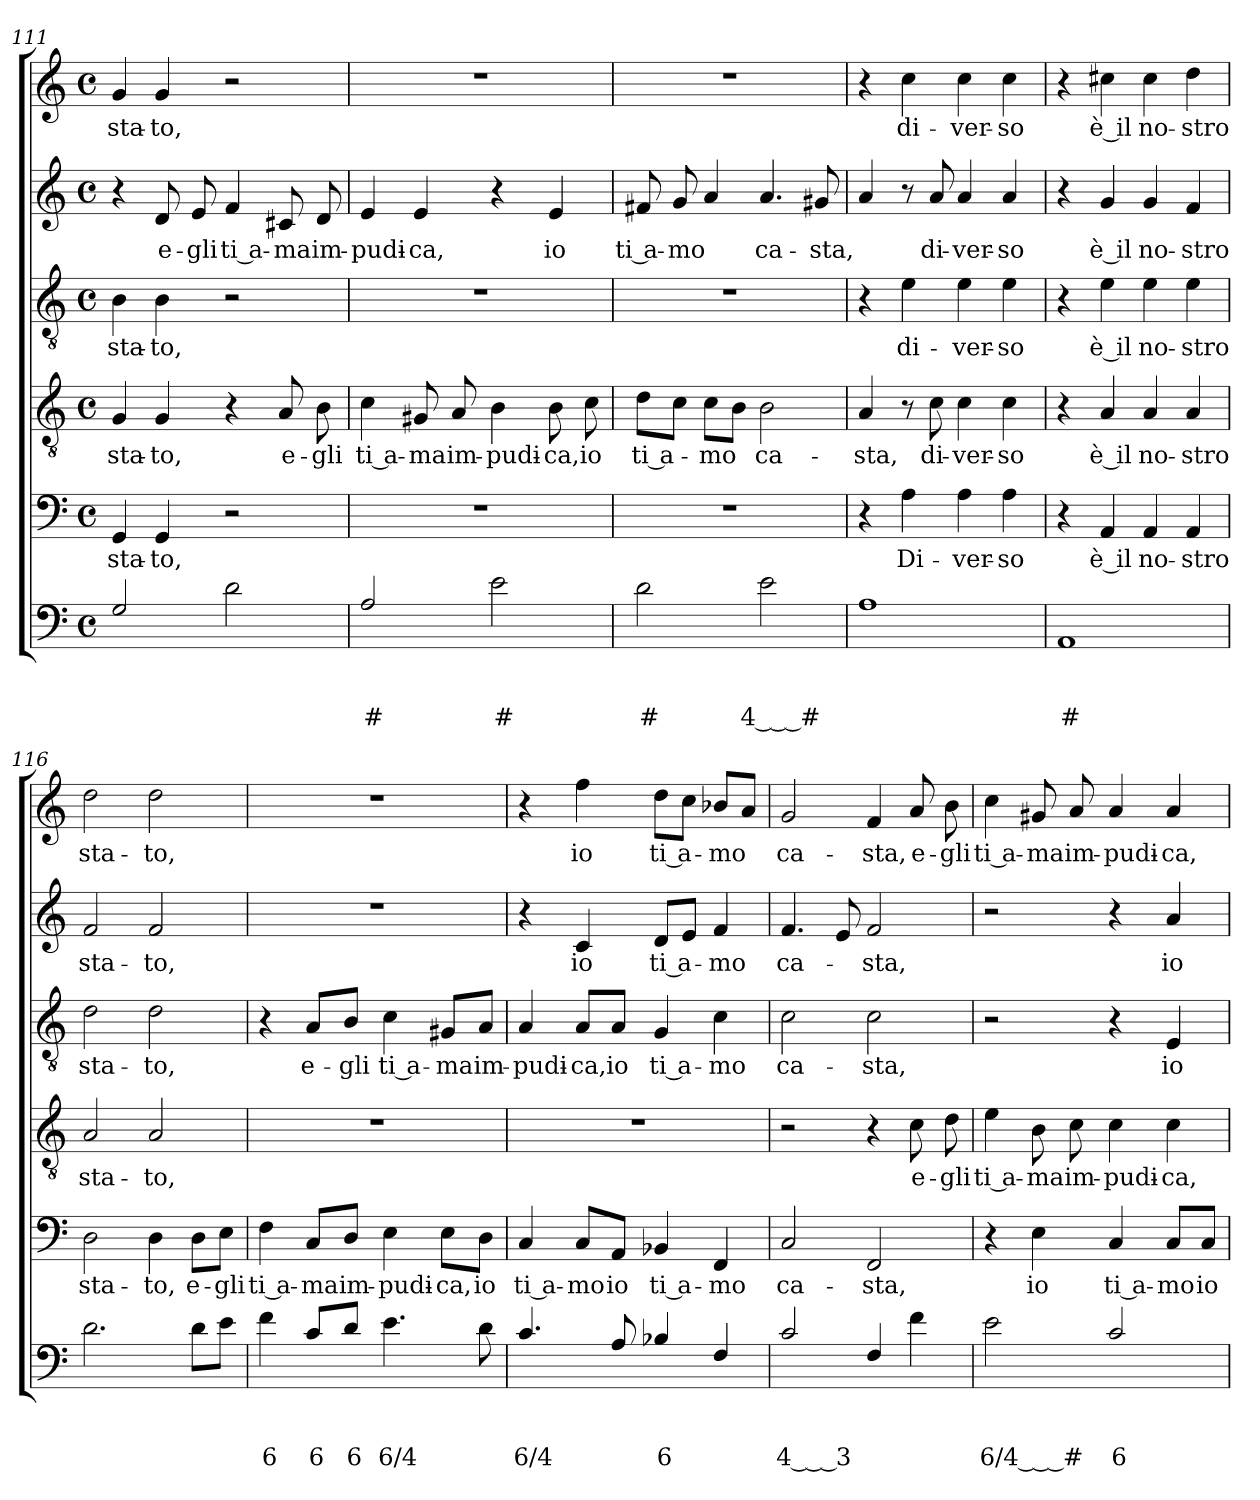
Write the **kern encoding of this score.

**kern	**text	**text	**text	**kern	**text	**kern	**text	**kern	**text	**kern	**text	**kern	**text
*part6	*part6	*part6	*part6	*part5	*part5	*part4	*part4	*part3	*part3	*part2	*part2	*part1	*part1
*staff6	*staff6	*staff6	*staff6	*staff5	*staff5	*staff4	*staff4	*staff3	*staff3	*staff2	*staff2	*staff1	*staff1
*clefF4	*	*	*	*clefF4	*	*clefGv2	*	*clefGv2	*	*clefG2	*	*clefG2	*
*ITrd8c14	*	*	*	*	*	*	*	*	*	*	*	*	*
*k[]	*	*	*	*k[]	*	*k[]	*	*k[]	*	*k[]	*	*k[]	*
*C:	*	*	*	*C:	*	*C:	*	*C:	*	*C:	*	*C:	*
*M4/4	*	*	*	*M4/4	*	*M4/4	*	*M4/4	*	*M4/4	*	*M4/4	*
*met(c)	*	*	*	*met(c)	*	*met(c)	*	*met(c)	*	*met(c)	*	*met(c)	*
=111	=111	=111	=111	=111	=111	=111	=111	=111	=111	=111	=111	=111	=111
!	!	!	!	!	!LO:LY:b	!	!LO:LY:b	!	!LO:LY:b	!	!	!	!LO:LY:b
2GG/	.	.	.	4GG/	sta-	4G/	sta-	4B\	sta-	4r	.	4g/	sta-
!	!	!	!	!	!LO:LY:b	!	!LO:LY:b	!	!LO:LY:b	!	!LO:LY:b	!	!LO:LY:b
.	.	.	.	4GG/	-to,	4G/	-to,	4B\	-to,	8d/	e-	4g/	-to,
!	!	!	!	!	!	!	!	!	!	!	!LO:LY:b	!	!
.	.	.	.	.	.	.	.	.	.	8e/	-gli	.	.
!	!	!	!	!	!	!	!	!	!	!	!LO:LY:b	!	!
2D\	.	.	.	2r	.	4r	.	2r	.	4f/	ti a-	2r	.
!	!	!	!	!	!	!	!LO:LY:b	!	!	!	!LO:LY:b	!	!
.	.	.	.	.	.	8A/	e-	.	.	8c#X/	-ma	.	.
!	!	!	!	!	!	!	!LO:LY:b	!	!	!	!LO:LY:b	!	!
.	.	.	.	.	.	8B\	-gli	.	.	8d/	im-	.	.
=112	=112	=112	=112	=112	=112	=112	=112	=112	=112	=112	=112	=112	=112
!	!	!	!LO:LY:b	!	!	!	!LO:LY:b	!	!	!	!LO:LY:b	!	!
2AA/	.	.	#	1r	.	4c\	ti a-	1r	.	4e/	-pudi-	1r	.
!	!	!	!	!	!	!	!LO:LY:b	!	!	!	!LO:LY:b	!	!
.	.	.	.	.	.	8G#X/	-ma	.	.	4e/	-ca,	.	.
!	!	!	!	!	!	!	!LO:LY:b	!	!	!	!	!	!
.	.	.	.	.	.	8A/	im-	.	.	.	.	.	.
!	!	!	!LO:LY:b	!	!	!	!LO:LY:b	!	!	!	!	!	!
2E\	.	.	#	.	.	4B\	-pudi-	.	.	4r	.	.	.
!	!	!	!	!	!	!	!LO:LY:b	!	!	!	!LO:LY:b	!	!
.	.	.	.	.	.	8B\	-ca,	.	.	4e/	io	.	.
!	!	!	!	!	!	!	!LO:LY:b	!	!	!	!	!	!
.	.	.	.	.	.	8c\	io	.	.	.	.	.	.
=113	=113	=113	=113	=113	=113	=113	=113	=113	=113	=113	=113	=113	=113
!	!	!	!LO:LY:b	!	!	!	!LO:LY:b	!	!	!	!LO:LY:b	!	!
2D\	.	.	#	1r	.	8d\L	ti a-	1r	.	8f#X/	ti a-	1r	.
!	!	!	!	!	!	!	!	!	!	!	!LO:LY:b	!	!
.	.	.	.	.	.	8c\J	.	.	.	8g/	-mo	.	.
!	!	!	!	!	!	!	!LO:LY:b	!	!	!	!	!	!
.	.	.	.	.	.	8c\L	-mo	.	.	4a/	.	.	.
.	.	.	.	.	.	8B\J	.	.	.	.	.	.	.
!	!	!	!LO:LY:b	!	!	!	!LO:LY:b	!	!	!	!LO:LY:b	!	!
2E\	.	.	4___#	.	.	2B\	ca-	.	.	4.a/	ca-	.	.
!	!	!	!	!	!	!	!	!	!	!	!LO:LY:b	!	!
.	.	.	.	.	.	.	.	.	.	8g#X/	-sta,	.	.
!!LO:LB:g=z
=114	=114	=114	=114	=114	=114	=114	=114	=114	=114	=114	=114	=114	=114
!	!	!	!	!	!	!	!LO:LY:b	!	!	!	!	!	!
1AA	.	.	.	4r	.	4A/	-sta,	4r	.	4a/	.	4r	.
!	!	!	!	!	!LO:LY:b	!	!	!	!LO:LY:b	!	!	!	!LO:LY:b
.	.	.	.	4A\	Di-	8r	.	4e\	di-	8r	.	4cc\	di-
!	!	!	!	!	!	!	!LO:LY:b	!	!	!	!LO:LY:b	!	!
.	.	.	.	.	.	8c\	di-	.	.	8a/	di-	.	.
!	!	!	!	!	!LO:LY:b	!	!LO:LY:b	!	!LO:LY:b	!	!LO:LY:b	!	!LO:LY:b
.	.	.	.	4A\	-ver-	4c\	-ver-	4e\	-ver-	4a/	-ver-	4cc\	-ver-
!	!	!	!	!	!LO:LY:b	!	!LO:LY:b	!	!LO:LY:b	!	!LO:LY:b	!	!LO:LY:b
.	.	.	.	4A\	-so	4c\	-so	4e\	-so	4a/	-so	4cc\	-so
=115	=115	=115	=115	=115	=115	=115	=115	=115	=115	=115	=115	=115	=115
!	!	!	!LO:LY:b	!	!	!	!	!	!	!	!	!	!
1AAA	.	.	#	4r	.	4r	.	4r	.	4r	.	4r	.
!	!	!	!	!	!LO:LY:b	!	!LO:LY:b	!	!LO:LY:b	!	!LO:LY:b	!	!LO:LY:b
.	.	.	.	4AA/	è il	4A/	è il	4e\	è il	4g/	è il	4cc#X\	è il
!	!	!	!	!	!LO:LY:b	!	!LO:LY:b	!	!LO:LY:b	!	!LO:LY:b	!	!LO:LY:b
.	.	.	.	4AA/	no-	4A/	no-	4e\	no-	4g/	no-	4cc#\	no-
!	!	!	!	!	!LO:LY:b	!	!LO:LY:b	!	!LO:LY:b	!	!LO:LY:b	!	!LO:LY:b
.	.	.	.	4AA/	-stro	4A/	-stro	4e\	-stro	4f/	-stro	4dd\	-stro
=116	=116	=116	=116	=116	=116	=116	=116	=116	=116	=116	=116	=116	=116
!	!	!	!	!	!LO:LY:b	!	!LO:LY:b	!	!LO:LY:b	!	!LO:LY:b	!	!LO:LY:b
2.D\	.	.	.	2D\	sta-	2A/	sta-	2d\	sta-	2f/	sta-	2dd\	sta-
!	!	!	!	!	!LO:LY:b	!	!LO:LY:b	!	!LO:LY:b	!	!LO:LY:b	!	!LO:LY:b
.	.	.	.	4D\	-to,	2A/	-to,	2d\	-to,	2f/	-to,	2dd\	-to,
!	!	!	!	!	!LO:LY:b	!	!	!	!	!	!	!	!
8D\L	.	.	.	8D\L	e-	.	.	.	.	.	.	.	.
!	!	!	!	!	!LO:LY:b	!	!	!	!	!	!	!	!
8E\J	.	.	.	8E\J	-gli	.	.	.	.	.	.	.	.
=117	=117	=117	=117	=117	=117	=117	=117	=117	=117	=117	=117	=117	=117
!	!	!	!LO:LY:b	!	!LO:LY:b	!	!	!	!	!	!	!	!
4F\	.	.	6	4F\	ti a-	1r	.	4r	.	1r	.	1r	.
!	!	!	!LO:LY:b	!	!LO:LY:b	!	!	!	!LO:LY:b	!	!	!	!
8C/L	.	.	6	8C/L	-ma	.	.	8A/L	e-	.	.	.	.
!	!	!	!LO:LY:b	!	!LO:LY:b	!	!	!	!LO:LY:b	!	!	!	!
8D/J	.	.	6	8D/J	im-	.	.	8B/J	-gli	.	.	.	.
!	!	!	!LO:LY:b	!	!LO:LY:b	!	!	!	!LO:LY:b	!	!	!	!
4.E\	.	.	6/4	4E\	-pudi-	.	.	4c\	ti a-	.	.	.	.
!	!	!	!	!	!LO:LY:b	!	!	!	!LO:LY:b	!	!	!	!
.	.	.	.	8E\L	-ca,	.	.	8G#X/L	-ma	.	.	.	.
!	!	!	!	!	!LO:LY:b	!	!	!	!LO:LY:b	!	!	!	!
8D\	.	.	.	8D\J	io	.	.	8A/J	im-	.	.	.	.
=118	=118	=118	=118	=118	=118	=118	=118	=118	=118	=118	=118	=118	=118
!	!	!	!LO:LY:b	!	!LO:LY:b	!	!	!	!LO:LY:b	!	!	!	!
4.C/	.	.	6/4	4C/	ti a-	1r	.	4A/	-pudi-	4r	.	4r	.
!	!	!	!	!	!LO:LY:b	!	!	!	!LO:LY:b	!	!LO:LY:b	!	!LO:LY:b
.	.	.	.	8C/L	-mo	.	.	8A/L	-ca,	4c/	io	4ff\	io
!	!	!	!	!	!LO:LY:b	!	!	!	!LO:LY:b	!	!	!	!
8AA/	.	.	.	8AA/J	io	.	.	8A/J	io	.	.	.	.
!	!	!	!LO:LY:b	!	!LO:LY:b	!	!	!	!LO:LY:b	!	!LO:LY:b	!	!LO:LY:b
4BB-X/	.	.	6	4BB-X/	ti a-	.	.	4G/	ti a-	8d/L	ti a-	8dd\L	ti a-
.	.	.	.	.	.	.	.	.	.	8e/J	.	8cc\J	.
!	!	!	!	!	!LO:LY:b	!	!	!	!LO:LY:b	!	!LO:LY:b	!	!LO:LY:b
4FF/	.	.	.	4FF/	-mo	.	.	4c\	-mo	4f/	-mo	8b-X/L	-mo
.	.	.	.	.	.	.	.	.	.	.	.	8a/J	.
!!LO:PB:g=z
=119	=119	=119	=119	=119	=119	=119	=119	=119	=119	=119	=119	=119	=119
!	!	!	!LO:LY:b	!	!LO:LY:b	!	!	!	!LO:LY:b	!	!LO:LY:b	!	!LO:LY:b
2C/	.	.	4___3	2C/	ca-	2r	.	2c\	ca-	4.f/	ca-	2g/	ca-
.	.	.	.	.	.	.	.	.	.	8e/	.	.	.
!	!	!	!	!	!LO:LY:b	!	!	!	!LO:LY:b	!	!LO:LY:b	!	!LO:LY:b
4FF/	.	.	.	2FF/	-sta,	4r	.	2c\	-sta,	2f/	-sta,	4f/	-sta,
!	!	!	!	!	!	!	!LO:LY:b	!	!	!	!	!	!LO:LY:b
4F\	.	.	.	.	.	8c\	e-	.	.	.	.	8a/	e-
!	!	!	!	!	!	!	!LO:LY:b	!	!	!	!	!	!LO:LY:b
.	.	.	.	.	.	8d\	-gli	.	.	.	.	8b\	-gli
=120	=120	=120	=120	=120	=120	=120	=120	=120	=120	=120	=120	=120	=120
!	!	!	!LO:LY:b	!	!	!	!LO:LY:b	!	!	!	!	!	!LO:LY:b
2E\	.	.	6/4___#	4r	.	4e\	ti a-	2r	.	2r	.	4cc\	ti a-
!	!	!	!	!	!LO:LY:b	!	!LO:LY:b	!	!	!	!	!	!LO:LY:b
.	.	.	.	4E\	io	8B\	-ma	.	.	.	.	8g#X/	-ma
!	!	!	!	!	!	!	!LO:LY:b	!	!	!	!	!	!LO:LY:b
.	.	.	.	.	.	8c\	im-	.	.	.	.	8a/	im-
!	!	!	!LO:LY:b	!	!LO:LY:b	!	!LO:LY:b	!	!	!	!	!	!LO:LY:b
2C/	.	.	6	4C/	ti a-	4c\	-pudi-	4r	.	4r	.	4a/	-pudi-
!	!	!	!	!	!LO:LY:b	!	!LO:LY:b	!	!LO:LY:b	!	!LO:LY:b	!	!LO:LY:b
.	.	.	.	8C/L	-mo	4c\	-ca,	4E/	io	4a/	io	4a/	-ca,
!	!	!	!	!	!LO:LY:b	!	!	!	!	!	!	!	!
.	.	.	.	8C/J	io	.	.	.	.	.	.	.	.
=	=	=	=	=	=	=	=	=	=	=	=	=	=
*-	*-	*-	*-	*-	*-	*-	*-	*-	*-	*-	*-	*-	*-
